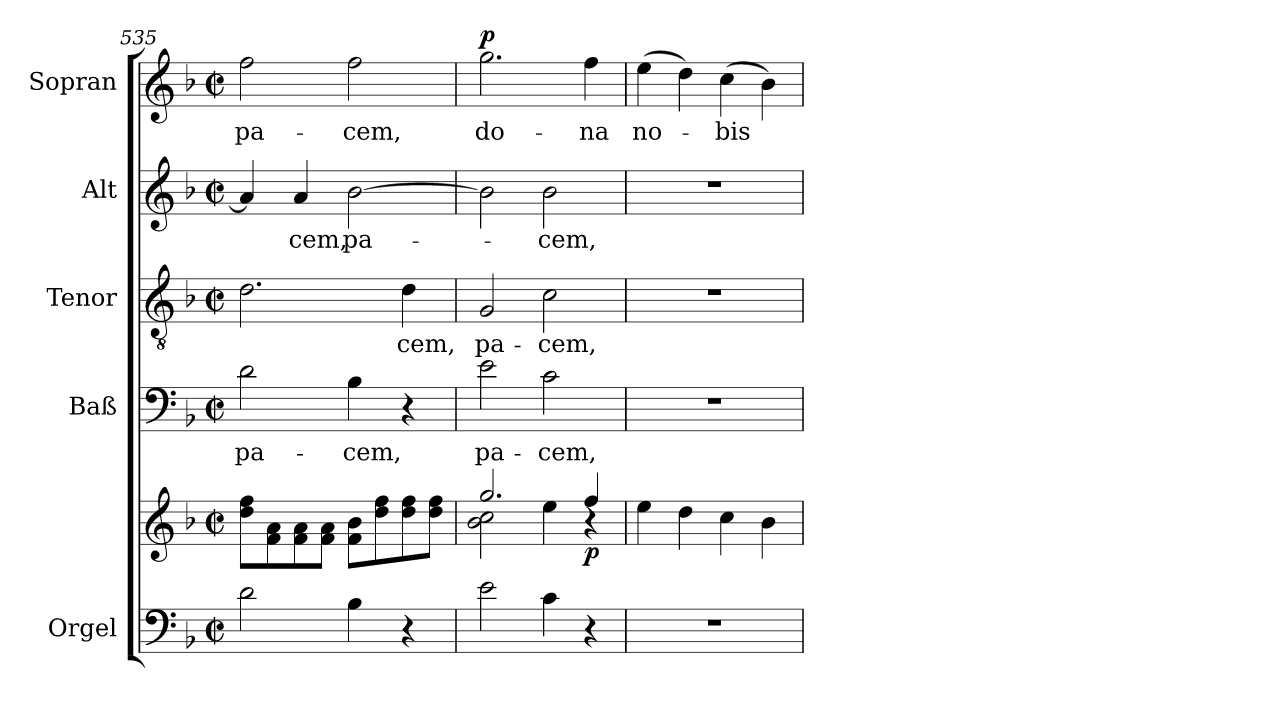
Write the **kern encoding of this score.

**kern	**kern	**dynam	**kern	**text	**kern	**text	**kern	**text	**kern	**text	**dynam
*part5	*part5	*part5	*part4	*part4	*part3	*part3	*part2	*part2	*part1	*part1	*part1
*staff6	*staff5	*staff5/6	*staff4	*staff4	*staff3	*staff3	*staff2	*staff2	*staff1	*staff1	*staff1
*I"Orgel	*	*	*I"Baß	*	*I"Tenor	*	*I"Alt	*	*I"Sopran	*	*
*I'Org.	*	*	*	*	*	*	*	*	*	*	*
*clefF4	*clefG2	*	*clefF4	*	*clefGv2	*	*clefG2	*	*clefG2	*	*
*k[b-]	*k[b-]	*	*k[b-]	*	*k[b-]	*	*k[b-]	*	*k[b-]	*	*
*F:	*F:	*	*F:	*	*F:	*	*F:	*	*F:	*	*
*M2/2	*M2/2	*	*M2/2	*	*M2/2	*	*M2/2	*	*M2/2	*	*
*met(c|)	*met(c|)	*	*met(c|)	*	*met(c|)	*	*met(c|)	*	*met(c|)	*	*
=535	=535	=535	=535	=535	=535	=535	=535	=535	=535	=535	=535
!	!	!	!	!LO:LY:b	!	!	!	!	!	!LO:LY:b	!
2d\	8dd\ 8ff\L	.	2d\	pa-	2.d\	.	4a/]	.	2ff\	pa-	.
.	8f\ 8a\	.	.	.	.	.	.	.	.	.	.
!	!	!	!	!	!	!	!	!LO:LY:b	!	!	!
.	8f\ 8a\	.	.	.	.	.	4a/	-cem,	.	.	.
.	8f\ 8a\J	.	.	.	.	.	.	.	.	.	.
!	!	!	!	!LO:LY:b	!	!	!	!LO:LY:b	!	!LO:LY:b	!
4B-\	8f\ 8b-\L	.	4B-\	-cem,	.	.	[2b-\	pa-	2ff\	-cem,	.
.	8dd\ 8ff\	.	.	.	.	.	.	.	.	.	.
!	!	!	!	!	!	!LO:LY:b	!	!	!	!	!
4r	8dd\ 8ff\	.	4r	.	4d\	-cem,	.	.	.	.	.
.	8dd\ 8ff\J	.	.	.	.	.	.	.	.	.	.
=536	=536	=536	=536	=536	=536	=536	=536	=536	=536	=536	=536
*	*^	*	*	*	*	*	*	*	*	*	*
!	!	!	!	!	!LO:LY:b	!	!LO:LY:b	!	!	!	!LO:LY:b	!LO:DY:a
2e\	2.gg/	2b-\ 2cc\	.	2e\	pa-	2G/	pa-	2b-\]	.	2.gg\	do-	p
!	!	!	!	!	!LO:LY:b	!	!LO:LY:b	!	!LO:LY:b	!	!	!
4c\	.	4ee\	.	2c\	-cem,	2c\	-cem,	2b-\	-cem,	.	.	.
!	!	!	!LO:DY:b	!	!	!	!	!	!	!	!LO:LY:b	!
4r	4ff/	4ra	p	.	.	.	.	.	.	4ff\	-na	.
!!LO:PB:g=z
=537	=537	=537	=537	=537	=537	=537	=537	=537	=537	=537	=537	=537
!	!	!	!	!	!	!	!	!	!	!	!LO:LY:b	!
*	*v	*v	*	*	*	*	*	*	*	*	*	*
1r	4ee\	.	1r	.	1r	.	1r	.	(>4ee\	no-	.
.	4dd\	.	.	.	.	.	.	.	4dd\)	.	.
!	!	!	!	!	!	!	!	!	!	!LO:LY:b	!
.	4cc\	.	.	.	.	.	.	.	(>4cc\	-bis	.
.	4b-\	.	.	.	.	.	.	.	4b-\)	.	.
=	=	=	=	=	=	=	=	=	=	=	=
*-	*-	*-	*-	*-	*-	*-	*-	*-	*-	*-	*-
